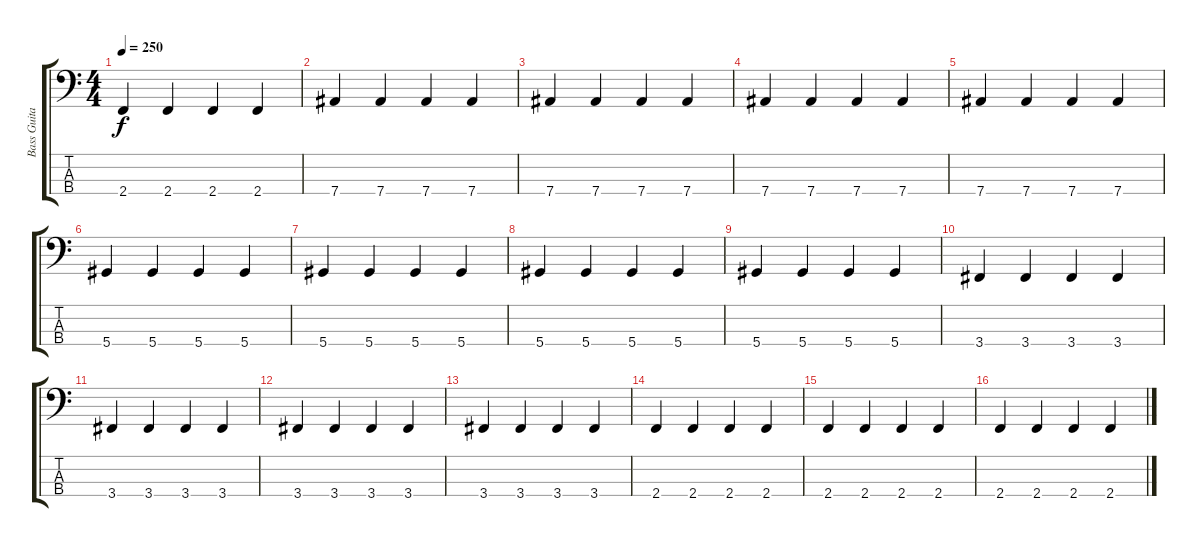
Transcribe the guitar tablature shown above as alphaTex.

\track ("Bass Guitar" "Bass Guita") {instrument electricbassfinger}
\staff {score tabs}
\tuning (Gb2 Db2 Ab1 Eb1) {hide}
\ts (4 4)
\tempo 250
\clef f4
\ks c
2.4.4{dy f} 2.4.4 2.4.4 2.4.4 |
7.4.4 7.4.4 7.4.4 7.4.4 |
7.4.4 7.4.4 7.4.4 7.4.4 |
7.4.4 7.4.4 7.4.4 7.4.4 |
7.4.4 7.4.4 7.4.4 7.4.4 |
5.4.4 5.4.4 5.4.4 5.4.4 |
5.4.4 5.4.4 5.4.4 5.4.4 |
5.4.4 5.4.4 5.4.4 5.4.4 |
5.4.4 5.4.4 5.4.4 5.4.4 |
3.4.4 3.4.4 3.4.4 3.4.4 |
3.4.4 3.4.4 3.4.4 3.4.4 |
3.4.4 3.4.4 3.4.4 3.4.4 |
3.4.4 3.4.4 3.4.4 3.4.4 |
2.4.4 2.4.4 2.4.4 2.4.4 |
2.4.4 2.4.4 2.4.4 2.4.4 |
2.4.4 2.4.4 2.4.4 2.4.4
